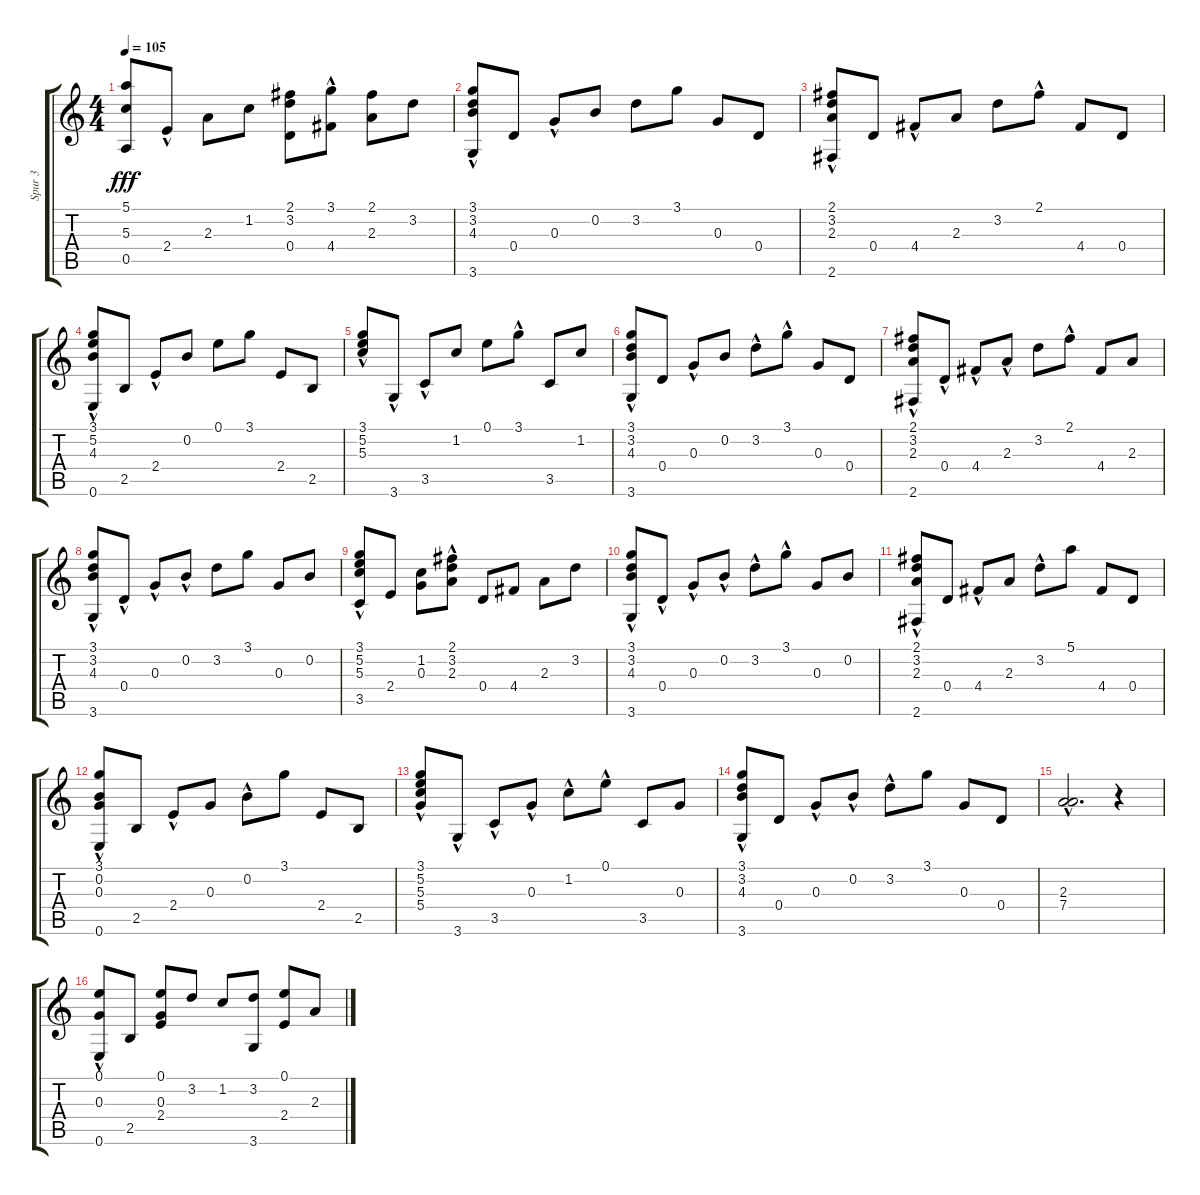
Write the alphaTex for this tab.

\track ("Spur 3" "Spur 3") {instrument acousticguitarsteel}
\staff {score tabs}
\tuning (E4 B3 G3 D3 A2 E2) {hide}
\ts (4 4)
\tempo 105
\clef g2
\ks c
(5.1 5.3 0.5).8{dy fff} 2.4{hac}.8 2.3.8 1.2.8 (2.1 3.2 0.4).8 (3.1 4.4{hac}).8 (2.1 2.3).8 3.2.8 |
(3.1 3.2{hac} 4.3 3.6{hac}).8 0.4.8 0.3{hac}.8 0.2.8 3.2.8 3.1.8 0.3.8 0.4.8 |
(2.1 3.2{hac} 2.3 2.6{hac}).8 0.4.8 4.4{hac}.8 2.3.8 3.2.8 2.1{hac}.8 4.4.8 0.4.8 |
(3.1 5.2{hac} 4.3 0.6{hac}).8 2.5.8 2.4{hac}.8 0.2.8 0.1.8 3.1.8 2.4.8 2.5.8 |
(3.1 5.2{hac} 5.3).8 3.6{hac}.8 3.5{hac}.8 1.2.8 0.1.8 3.1{hac}.8 3.5.8 1.2.8 |
(3.1 3.2{hac} 4.3 3.6{hac}).8 0.4.8 0.3{hac}.8 0.2.8 3.2{hac}.8 3.1{hac}.8 0.3.8 0.4.8 |
(2.1 3.2{hac} 2.3 2.6{hac}).8 0.4{hac}.8 4.4{hac}.8 2.3{hac}.8 3.2.8 2.1{hac}.8 4.4.8 2.3.8 |
(3.1 3.2{hac} 4.3 3.6{hac}).8 0.4{hac}.8 0.3{hac}.8 0.2{hac}.8 3.2.8 3.1.8 0.3.8 0.2.8 |
(3.1{hac} 5.2 5.3 3.5).8 2.4.8 (1.2 0.3).8 (2.1 3.2{hac} 2.3).8 0.4.8 4.4.8 2.3.8 3.2.8 |
(3.1 3.2{hac} 4.3 3.6{hac}).8 0.4{hac}.8 0.3{hac}.8 0.2{hac}.8 3.2{hac}.8 3.1{hac}.8 0.3.8 0.2.8 |
(2.1 3.2{hac} 2.3 2.6).8 0.4.8 4.4{hac}.8 2.3.8 3.2{hac}.8 5.1.8 4.4.8 0.4.8 |
(3.1 0.2{hac} 0.3 0.6{hac}).8 2.5.8 2.4{hac}.8 0.3.8 0.2{hac}.8 3.1.8 2.4.8 2.5.8 |
(3.1 5.2 5.3{hac} 5.4).8 3.6{hac}.8 3.5{hac}.8 0.3{hac}.8 1.2{hac}.8 0.1{hac}.8 3.5.8 0.3.8 |
(3.1 3.2{hac} 4.3 3.6{hac}).8 0.4.8 0.3{hac}.8 0.2{hac}.8 3.2{hac}.8 3.1.8 0.3.8 0.4.8 |
(2.3{hac} 7.4{hac}).2{d} r.4 |
(0.1 0.3 0.6{hac}).8 2.5.8 (0.1 0.3 2.4).8 3.2.8 1.2.8 (3.2 3.6).8 (0.1 2.4).8 2.3.8
